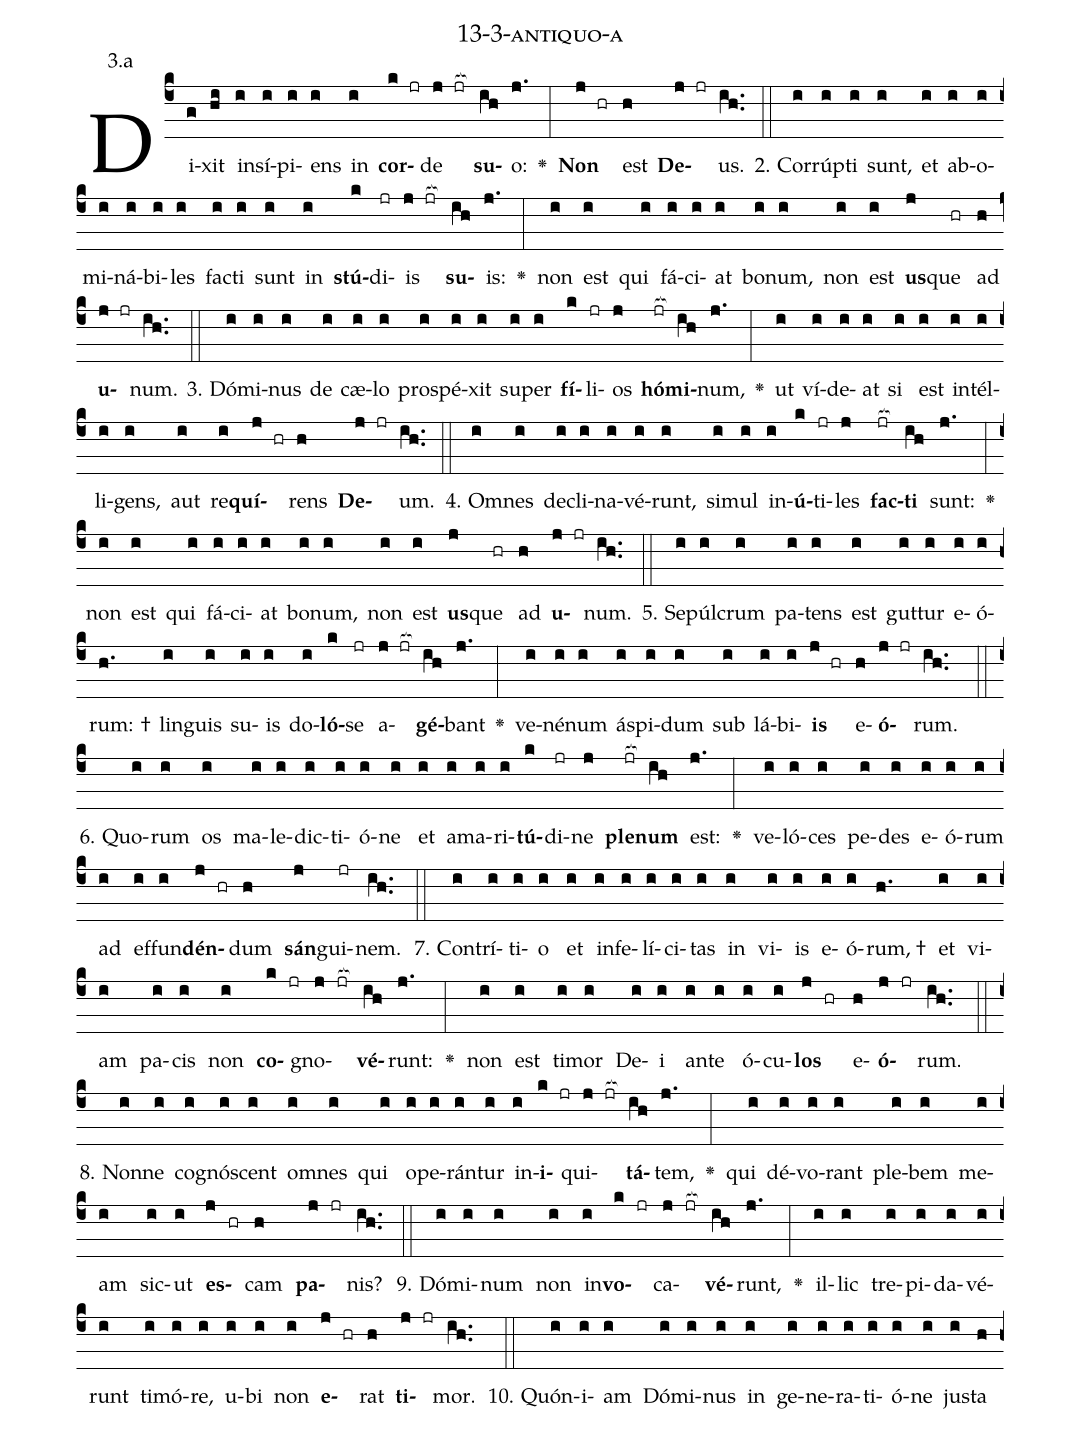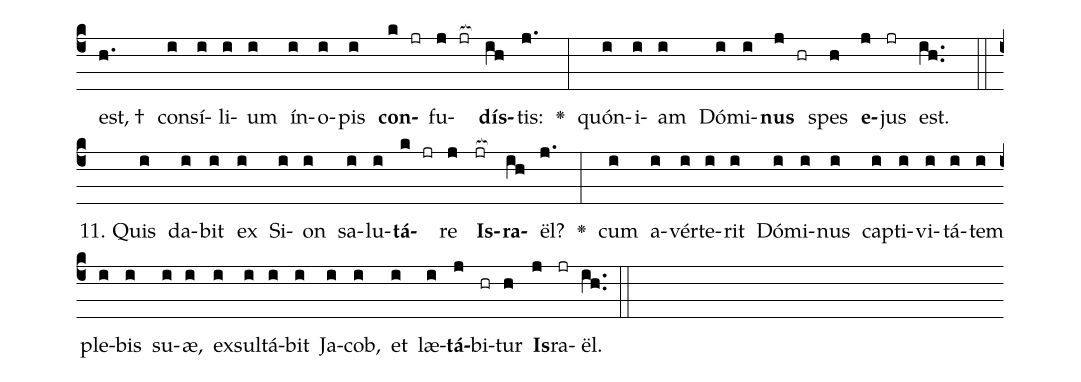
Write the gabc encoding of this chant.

name: 13-3-antiquo-a;
annotation: 3.a;
%%
(c4)Di(g)xit(hi) in(i)sí(i)pi(i)ens(i) in(i) <b>cor</b>(k jr)de(j jr[ocb:1{]) <b>su</b>(ih[ocb:0}])o:(j.) <v>\greheightstar</v>(:) <b>Non</b>(j hr) est(h) <b>De</b>(j jr)us.(ih..) (::)
2. Cor(i)rúp(i)ti(i) sunt,(i) et(i) ab(i)o(i)mi(i)ná(i)bi(i)les(i) fac(i)ti(i) sunt(i) in(i) <b>stú</b>(k)di(jr)is(j jr[ocb:1{]) <b>su</b>(ih[ocb:0}])is:(j.) <v>\greheightstar</v>(:) non(i) est(i) qui(i) fá(i)ci(i)at(i) bo(i)num,(i) non(i) est(i) <b>us</b>(j)que(hr) ad(h) <b>u</b>(j jr)num.(ih..) (::)
3. Dó(i)mi(i)nus(i) de(i) cæ(i)lo(i) pro(i)spé(i)xit(i) su(i)per(i) <b>fí</b>(k)li(jr)os(j) <b>hó</b>(jr[ocb:1{])<b>mi</b>(ih[ocb:0}])num,(j.) <v>\greheightstar</v>(:) ut(i) ví(i)de(i)at(i) si(i) est(i) in(i)tél(i)li(i)gens,(i) aut(i) re(i)<b>quí</b>(j hr)rens(h) <b>De</b>(j jr)um.(ih..) (::)
4. Om(i)nes(i) de(i)cli(i)na(i)vé(i)runt,(i) si(i)mul(i) in(i)<b>ú</b>(k)ti(jr)les(j) <b>fac</b>(jr[ocb:1{])<b>ti</b>(ih[ocb:0}]) sunt:(j.) <v>\greheightstar</v>(:) non(i) est(i) qui(i) fá(i)ci(i)at(i) bo(i)num,(i) non(i) est(i) <b>us</b>(j)que(hr) ad(h) <b>u</b>(j jr)num.(ih..) (::)
5. Se(i)púl(i)crum(i) pa(i)tens(i) est(i) gut(i)tur(i) e(i)ó(i)rum: †(h.) lin(i)guis(i) su(i)is(i) do(i)<b>ló</b>(k)se(jr) a(j jr[ocb:1{])<b>gé</b>(ih[ocb:0}])bant(j.) <v>\greheightstar</v>(:) ve(i)né(i)num(i) ás(i)pi(i)dum(i) sub(i) lá(i)bi(i)<b>is</b>(j hr) e(h)<b>ó</b>(j jr)rum.(ih..) (::)
6. Quo(i)rum(i) os(i) ma(i)le(i)dic(i)ti(i)ó(i)ne(i) et(i) a(i)ma(i)ri(i)<b>tú</b>(k)di(jr)ne(j) <b>ple</b>(jr[ocb:1{])<b>num</b>(ih[ocb:0}]) est:(j.) <v>\greheightstar</v>(:) ve(i)ló(i)ces(i) pe(i)des(i) e(i)ó(i)rum(i) ad(i) ef(i)fun(i)<b>dén</b>(j hr)dum(h) <b>sán</b>(j)gui(jr)nem.(ih..) (::)
7. Con(i)trí(i)ti(i)o(i) et(i) in(i)fe(i)lí(i)ci(i)tas(i) in(i) vi(i)is(i) e(i)ó(i)rum, †(h.) et(i) vi(i)am(i) pa(i)cis(i) non(i) <b>co</b>(k jr)gno(j jr[ocb:1{])<b>vé</b>(ih[ocb:0}])runt:(j.) <v>\greheightstar</v>(:) non(i) est(i) ti(i)mor(i) De(i)i(i) an(i)te(i) ó(i)cu(i)<b>los</b>(j hr) e(h)<b>ó</b>(j jr)rum.(ih..) (::)
8. Non(i)ne(i) co(i)gnó(i)scent(i) om(i)nes(i) qui(i) o(i)pe(i)rán(i)tur(i) in(i)<b>i</b>(k jr)qui(j jr[ocb:1{])<b>tá</b>(ih[ocb:0}])tem,(j.) <v>\greheightstar</v>(:) qui(i) dé(i)vo(i)rant(i) ple(i)bem(i) me(i)am(i) sic(i)ut(i) <b>es</b>(j hr)cam(h) <b>pa</b>(j jr)nis?(ih..) (::)
9. Dó(i)mi(i)num(i) non(i) in(i)<b>vo</b>(k jr)ca(j jr[ocb:1{])<b>vé</b>(ih[ocb:0}])runt,(j.) <v>\greheightstar</v>(:) il(i)lic(i) tre(i)pi(i)da(i)vé(i)runt(i) ti(i)mó(i)re,(i) u(i)bi(i) non(i) <b>e</b>(j hr)rat(h) <b>ti</b>(j jr)mor.(ih..) (::)
10. Quón(i)i(i)am(i) Dó(i)mi(i)nus(i) in(i) ge(i)ne(i)ra(i)ti(i)ó(i)ne(i) jus(i)ta(h) est, †(h.) con(i)sí(i)li(i)um(i) ín(i)o(i)pis(i) <b>con</b>(k jr)fu(j jr[ocb:1{])<b>dís</b>(ih[ocb:0}])tis:(j.) <v>\greheightstar</v>(:) quón(i)i(i)am(i) Dó(i)mi(i)<b>nus</b>(j hr) spes(h) <b>e</b>(j)jus(jr) est.(ih..) (::)
11. Quis(i) da(i)bit(i) ex(i) Si(i)on(i) sa(i)lu(i)<b>tá</b>(k jr)re(j) <b>Is</b>(jr[ocb:1{])<b>ra</b>(ih[ocb:0}])ël?(j.) <v>\greheightstar</v>(:) cum(i) a(i)vér(i)te(i)rit(i) Dó(i)mi(i)nus(i) cap(i)ti(i)vi(i)tá(i)tem(i) ple(i)bis(i) su(i)æ,(i) ex(i)sul(i)tá(i)bit(i) Ja(i)cob,(i) et(i) læ(i)<b>tá</b>(j)bi(hr)tur(h) <b>Is</b>(j)ra(jr)ël.(ih..) (::)
